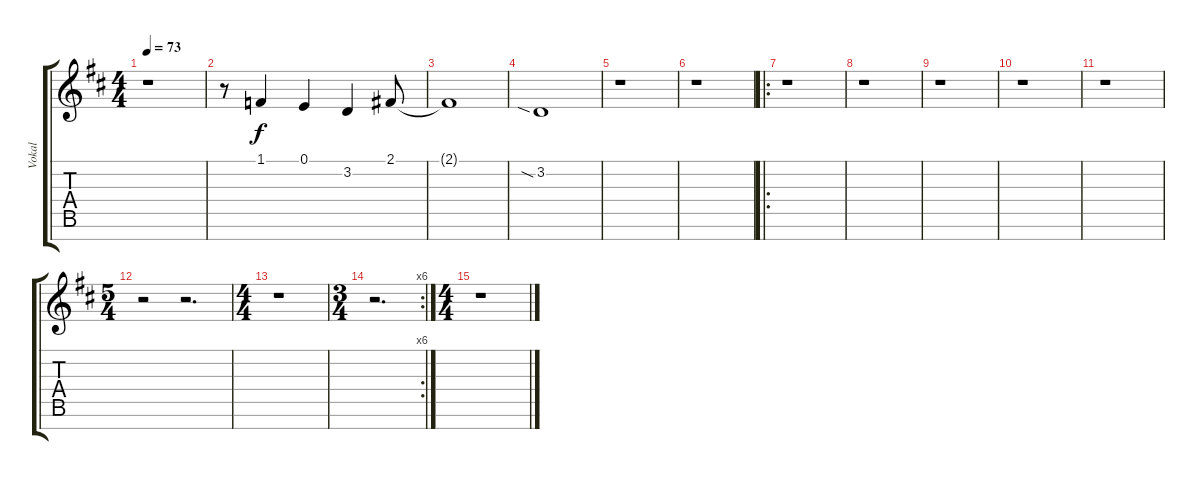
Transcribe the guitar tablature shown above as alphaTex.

\track ("Vokal" "Vokal") {instrument viola}
\staff {score tabs}
\tuning (E4 B3 G3 D3 A2 E2 B1) {hide}
\ts (4 4)
\tempo 73
\clef g2
\ks d
r.1{dy f} |
r.8 1.1.4 0.1.4 3.2.4 2.1.8 |
2.1{t}.1 |
3.2{sia}.1 |
r.1 |
r.1 |
\ro
r.1 |
r.1 |
r.1 |
r.1 |
r.1 |
\ts (5 4)
r.2 r.2{d} |
\ts (4 4)
r.1 |
\rc 6
\ts (3 4)
r.2{d} |
\ts (4 4)
r.1
